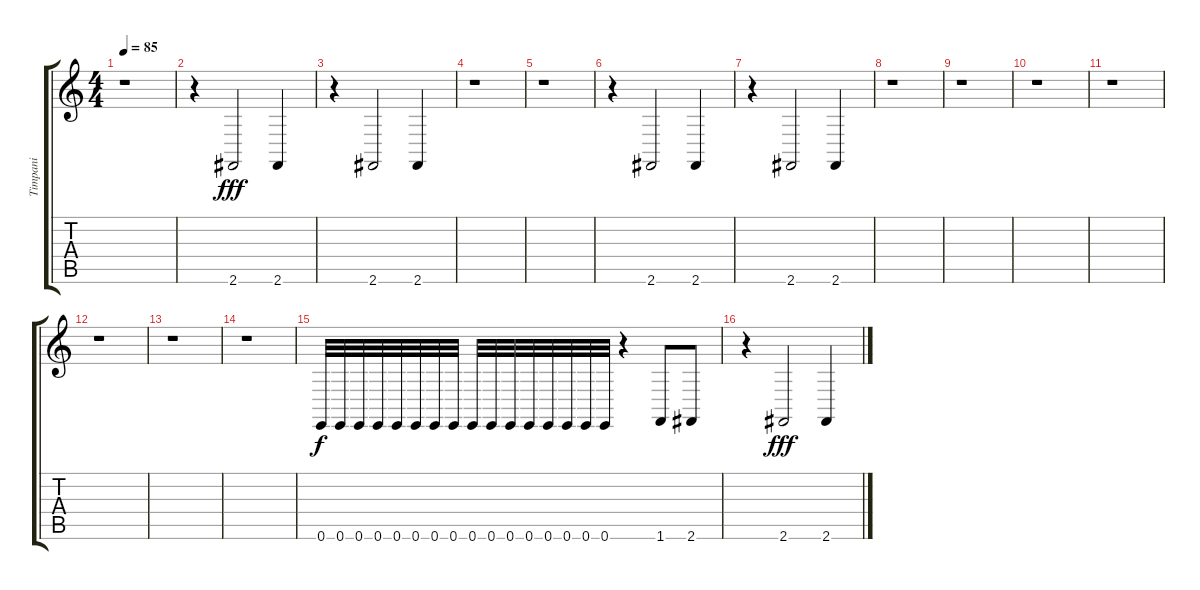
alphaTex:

\track ("Timpani" "Timpani") {instrument timpani}
\staff {score tabs}
\tuning (E4 B3 G3 D3 A2 E2) {hide}
\ts (4 4)
\tempo 85
\clef g2
\ks c
r.1{dy fff} |
r.4 2.6.2 2.6.4 |
r.4 2.6.2 2.6.4 |
r.1 |
r.1 |
r.4 2.6.2 2.6.4 |
r.4 2.6.2 2.6.4 |
r.1 |
r.1 |
r.1 |
r.1 |
r.1 |
r.1 |
r.1 |
0.6.32{dy f} 0.6.32 0.6.32 0.6.32 0.6.32 0.6.32 0.6.32 0.6.32 0.6.32 0.6.32 0.6.32 0.6.32 0.6.32 0.6.32 0.6.32 0.6.32 r.4 1.6.8 2.6.8 |
r.4 2.6.2{dy fff} 2.6.4
